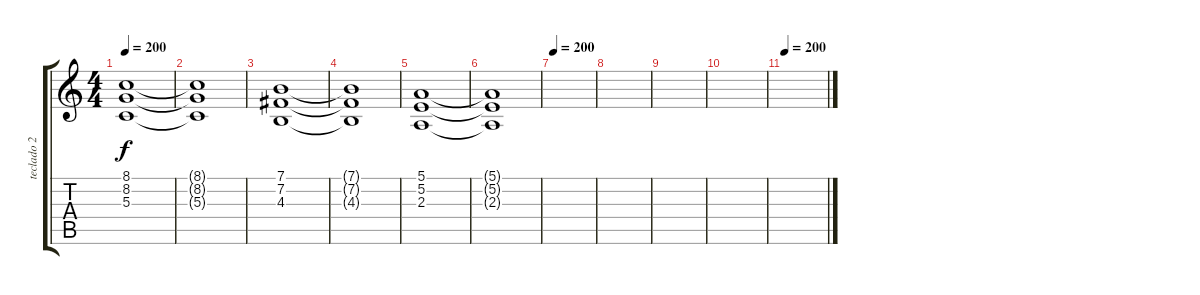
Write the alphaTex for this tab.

\track ("teclado 2" "teclado 2") {instrument choiraahs}
\staff {score tabs}
\tuning (E4 B3 G3 D3 A2 E2) {hide}
\ts (4 4)
\tempo 200
\clef g2
\ks c
(8.1 8.2 5.3).1{dy f} |
(8.1{t} 8.2{t} 5.3{t}).1 |
(7.1 7.2 4.3).1 |
(7.1{t} 7.2{t} 4.3{t}).1 |
(5.1 5.2 2.3).1 |
(5.1{t} 5.2{t} 2.3{t}).1 |
\tempo 200
|
|
|
|
\tempo 200
